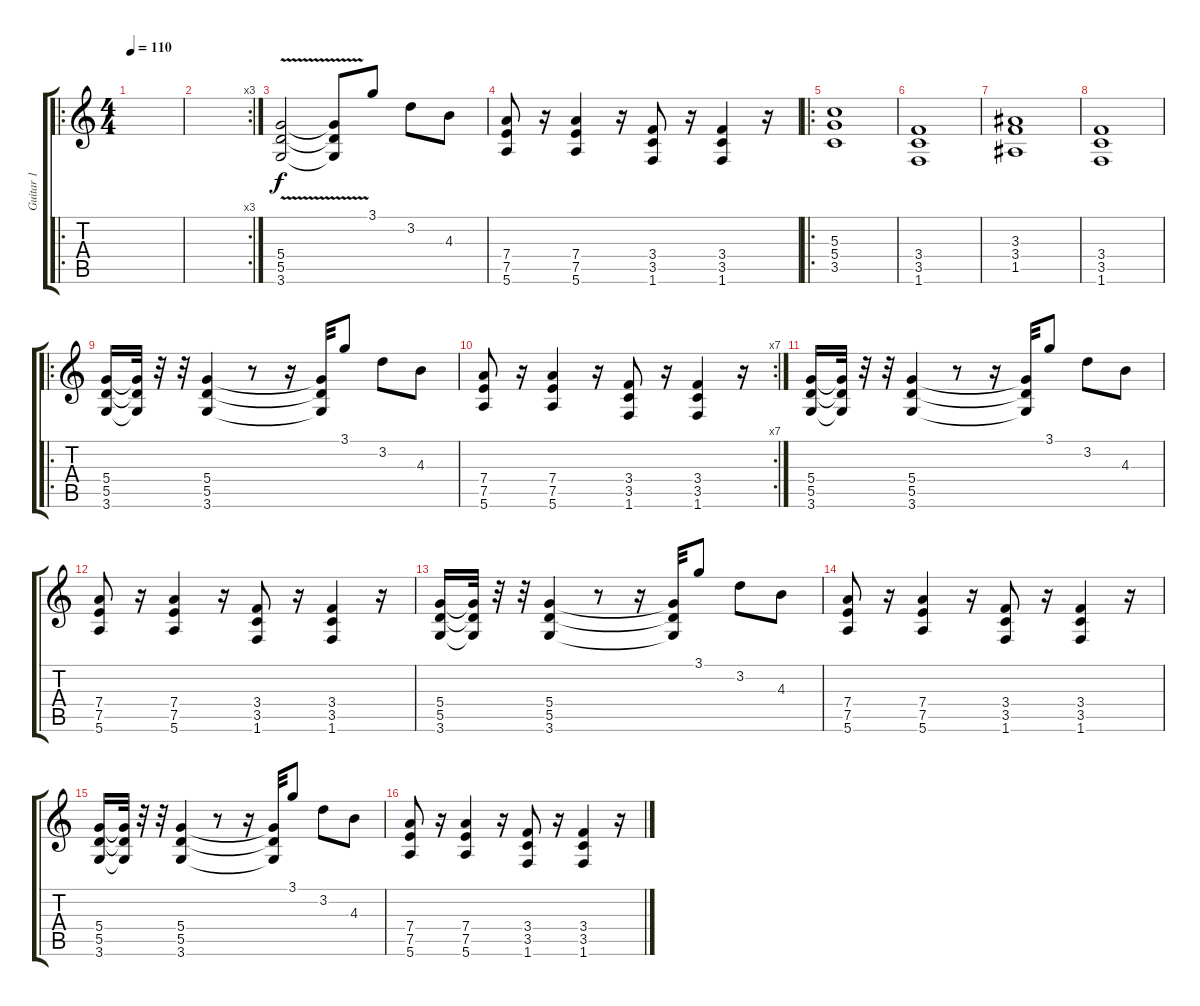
\track ("Guitar 1" "Guitar 1") {instrument distortionguitar}
\staff {score tabs}
\tuning (E4 B3 G3 D3 A2 E2) {hide}
\ro
\ts (4 4)
\tempo 110
\clef g2
\ks c
|
\rc 3
|
(5.4{v} 5.5{v} 3.6{v}).2 (5.4{t} 5.5{t} 3.6{t}).8 3.1.8 3.2.8 4.3.8 |
(7.4 7.5 5.6).8 r.16 (7.4 7.5 5.6).4 r.16 (3.4 3.5 1.6).8 r.16 (3.4 3.5 1.6).4 r.16 |
\ro
(5.3 5.4 3.5).1 |
(3.4 3.5 1.6).1 |
(3.3 3.4 1.5).1 |
(3.4 3.5 1.6).1 |
\ro
(5.4 5.5 3.6).16 (5.4{t} 5.5{t} 3.6{t}).32 r.32 r.32 (5.4 5.5 3.6).4 r.8 r.16 (5.4{t} 5.5{t} 3.6{t}).32 3.1.8 3.2.8 4.3.8 |
\rc 7
(7.4 7.5 5.6).8 r.16 (7.4 7.5 5.6).4 r.16 (3.4 3.5 1.6).8 r.16 (3.4 3.5 1.6).4 r.16 |
(5.4 5.5 3.6).16{volume 9} (5.4{t} 5.5{t} 3.6{t}).32 r.32 r.32 (5.4 5.5 3.6).4 r.8 r.16 (5.4{t} 5.5{t} 3.6{t}).32 3.1.8 3.2.8 4.3.8 |
(7.4 7.5 5.6).8 r.16 (7.4 7.5 5.6).4 r.16 (3.4 3.5 1.6).8 r.16 (3.4 3.5 1.6).4 r.16 |
(5.4 5.5 3.6).16{volume 6} (5.4{t} 5.5{t} 3.6{t}).32 r.32 r.32 (5.4 5.5 3.6).4 r.8 r.16 (5.4{t} 5.5{t} 3.6{t}).32 3.1.8 3.2.8 4.3.8 |
(7.4 7.5 5.6).8 r.16 (7.4 7.5 5.6).4 r.16 (3.4 3.5 1.6).8 r.16 (3.4 3.5 1.6).4 r.16 |
(5.4 5.5 3.6).16{volume 3} (5.4{t} 5.5{t} 3.6{t}).32 r.32 r.32 (5.4 5.5 3.6).4 r.8 r.16 (5.4{t} 5.5{t} 3.6{t}).32 3.1.8 3.2.8 4.3.8 |
(7.4 7.5 5.6).8 r.16 (7.4 7.5 5.6).4 r.16 (3.4 3.5 1.6).8 r.16 (3.4 3.5 1.6).4 r.16
